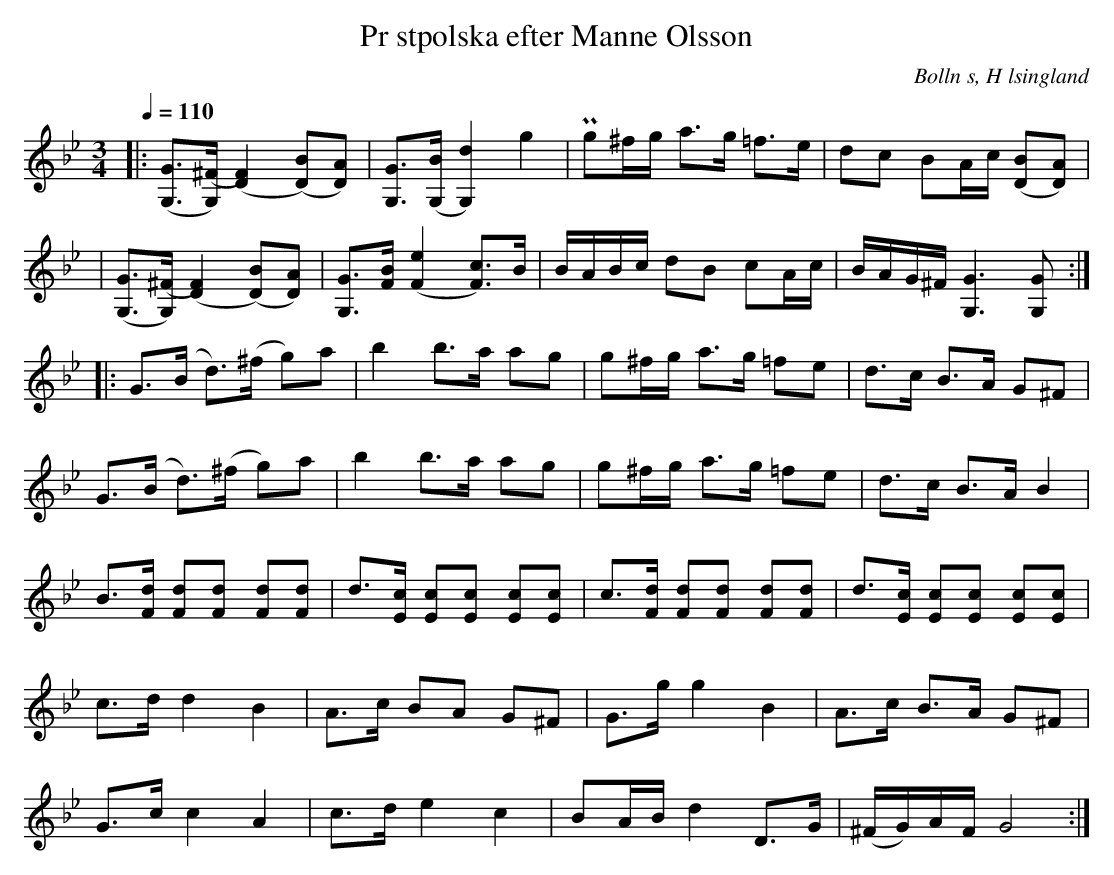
X:1
T:Pr stpolska efter Manne Olsson
O:Bolln s, H lsingland
M:3/4
L:1/8
Q:1/4=110
K:Gm
|:[(G, G]>[G,) (^F] [F2) (D2] [(D) B][D) A]| [G, G]>[(G, B] [G,2) d2] g2| Pg^f/g/ a>g =f>e | dc   BA/c/ [B (D][D) A]|
|[(G, G]>[G,) (^F] [F2) (D2] [(D) B][D) A]| [G G,]>[F B] [(F2 e2] [F) c]>B|B/A/B/c/  dB cA/c/  | B/A/G/^F/ [G,3 G3] [G, G]  ::
G>(B   d>)(^f   g)a        | b2     b>a      ag         | g^f/g/ a>g =fe | d>c         B>A G^F  |
G>(B   d>)(^f   g)a        | b2     b>a      ag         | g^f/g/ a>g =fe | d>c         B>A B2   |
B>[Fd] [Fd][Fd] [Fd][Fd] | d>[Ec] [Ec][Ec] [Ec][Ec] | \
c>[Fd] [Fd][Fd] [Fd][Fd] | d>[Ec] [Ec][Ec] [Ec][Ec] |
c>d    d2       B2           | A>c    BA       G^F       | G>g    g2 B2     | A>c         B>A G^F  |
G>c    c2       A2           | c>d    e2       c2        | BA/B/  d2 D>G   | (^F/G/)A/F/ G4      :|
